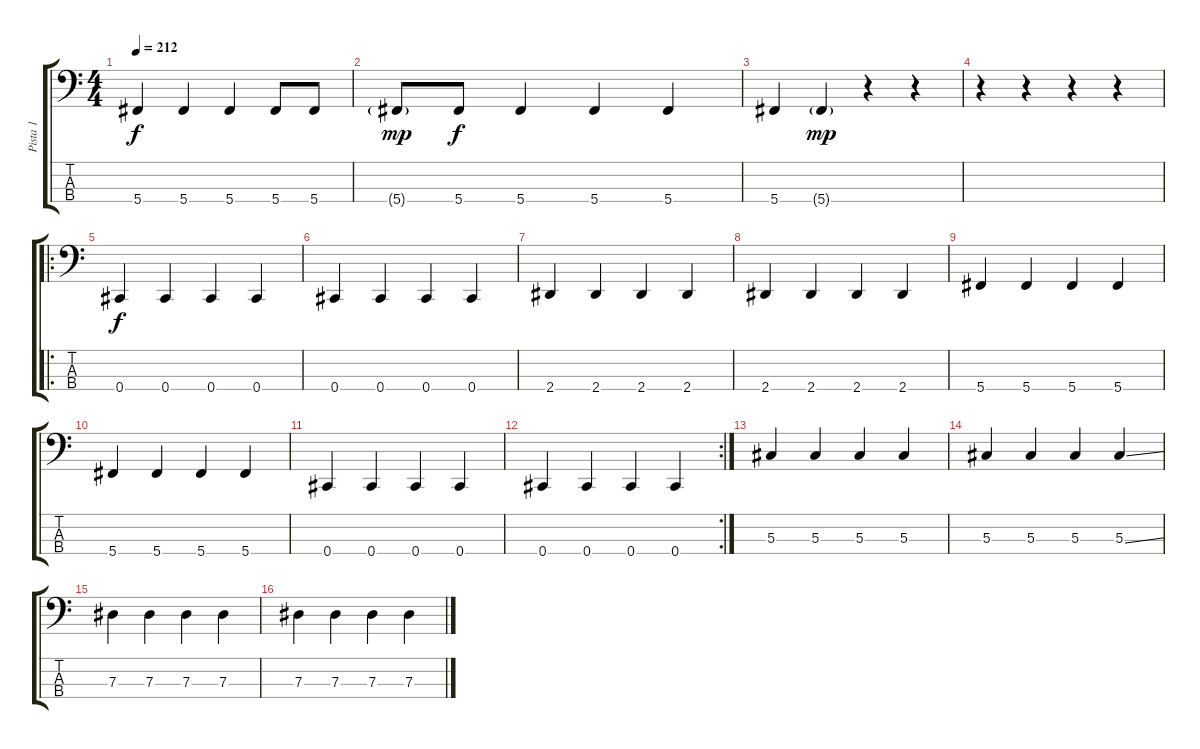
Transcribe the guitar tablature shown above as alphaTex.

\track ("Pista 1" "Pista 1") {instrument electricbassfinger}
\staff {score tabs}
\tuning (Gb2 Db2 Ab1 Db1) {hide}
\ts (4 4)
\tempo 212
\clef f4
\ks c
5.4.4{dy f} 5.4.4 5.4.4 5.4.8 5.4.8 |
5.4{g}.8{dy mp} 5.4.8{dy f} 5.4.4 5.4.4 5.4.4 |
5.4.4 5.4{g}.4{dy mp} r.4 r.4 |
r.4 r.4 r.4 r.4 |
\ro
0.4.4{dy f} 0.4.4 0.4.4 0.4.4 |
0.4.4 0.4.4 0.4.4 0.4.4 |
2.4.4 2.4.4 2.4.4 2.4.4 |
2.4.4 2.4.4 2.4.4 2.4.4 |
5.4.4 5.4.4 5.4.4 5.4.4 |
5.4.4 5.4.4 5.4.4 5.4.4 |
0.4.4 0.4.4 0.4.4 0.4.4 |
\rc 2
0.4.4 0.4.4 0.4.4 0.4.4 |
5.3.4 5.3.4 5.3.4 5.3.4 |
5.3.4 5.3.4 5.3.4 5.3{ss}.4 |
7.3.4 7.3.4 7.3.4 7.3.4 |
7.3.4 7.3.4 7.3.4 7.3{ss}.4
